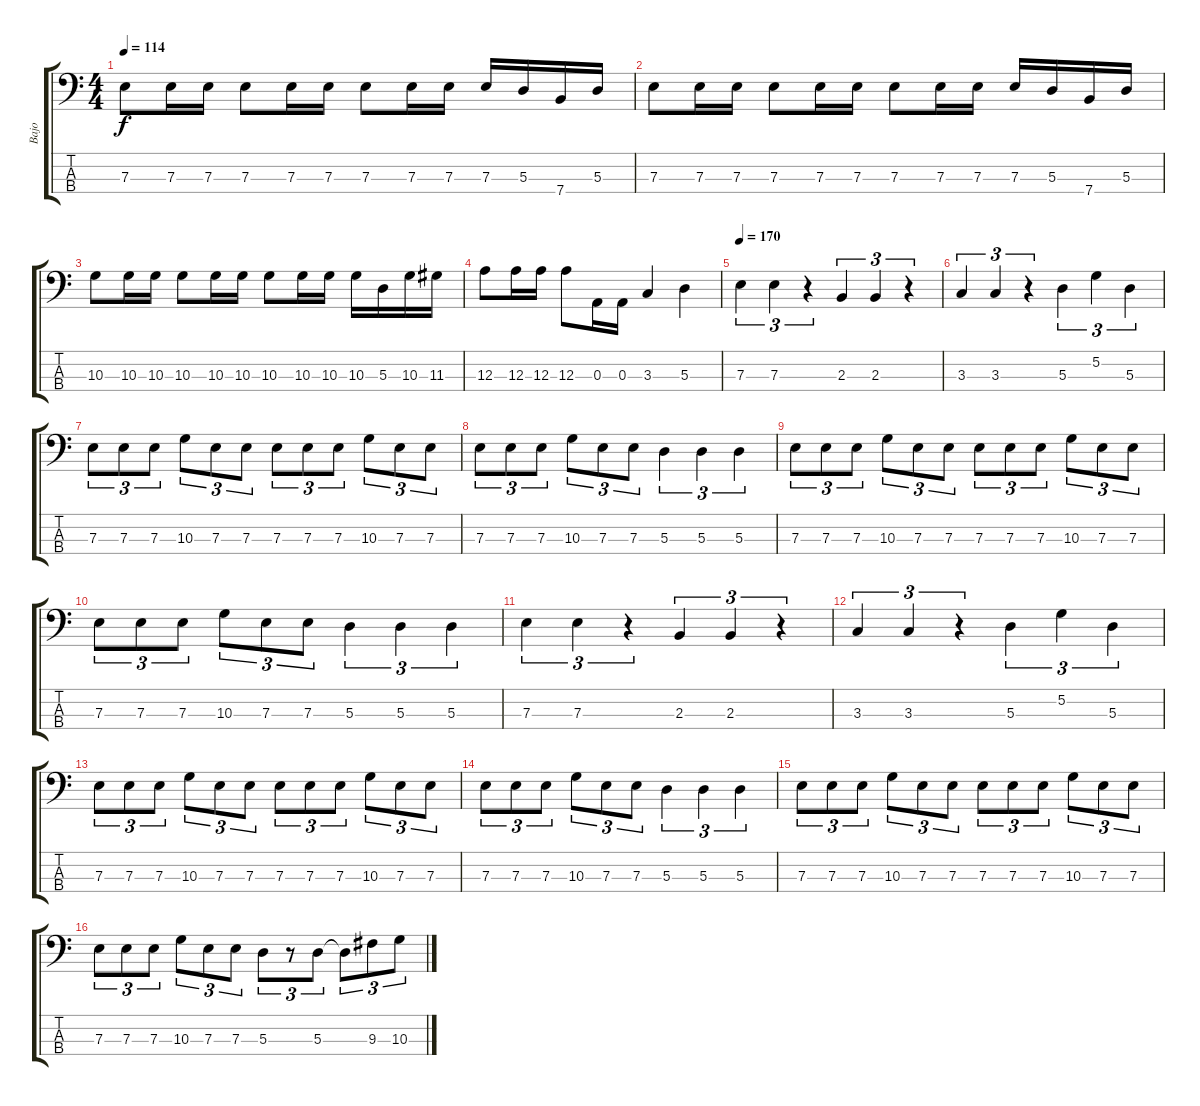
\track ("Bajo" "Bajo") {instrument electricbassfinger}
\staff {score tabs}
\tuning (G2 D2 A1 E1) {hide}
\ts (4 4)
\tempo 114
\clef f4
\ks c
7.3.8{dy f} 7.3.16 7.3.16 7.3.8 7.3.16 7.3.16 7.3.8 7.3.16 7.3.16 7.3.16 5.3.16 7.4.16 5.3.16 |
7.3.8 7.3.16 7.3.16 7.3.8 7.3.16 7.3.16 7.3.8 7.3.16 7.3.16 7.3.16 5.3.16 7.4.16 5.3.16 |
10.3.8 10.3.16 10.3.16 10.3.8 10.3.16 10.3.16 10.3.8 10.3.16 10.3.16 10.3.16 5.3.16 10.3.16 11.3.16 |
12.3.8 12.3.16 12.3.16 12.3.8 0.3.16 0.3.16 3.3.4 5.3.4 |
\tempo 170
7.3.4{tu (3 2)} 7.3.4{tu (3 2)} r.4{tu (3 2)} 2.3.4{tu (3 2)} 2.3.4{tu (3 2)} r.4{tu (3 2)} |
3.3.4{tu (3 2)} 3.3.4{tu (3 2)} r.4{tu (3 2)} 5.3.4{tu (3 2)} 5.2.4{tu (3 2)} 5.3.4{tu (3 2)} |
7.3.8{tu (3 2)} 7.3.8{tu (3 2)} 7.3.8{tu (3 2)} 10.3.8{tu (3 2)} 7.3.8{tu (3 2)} 7.3.8{tu (3 2)} 7.3.8{tu (3 2)} 7.3.8{tu (3 2)} 7.3.8{tu (3 2)} 10.3.8{tu (3 2)} 7.3.8{tu (3 2)} 7.3.8{tu (3 2)} |
7.3.8{tu (3 2)} 7.3.8{tu (3 2)} 7.3.8{tu (3 2)} 10.3.8{tu (3 2)} 7.3.8{tu (3 2)} 7.3.8{tu (3 2)} 5.3.4{tu (3 2)} 5.3.4{tu (3 2)} 5.3.4{tu (3 2)} |
7.3.8{tu (3 2)} 7.3.8{tu (3 2)} 7.3.8{tu (3 2)} 10.3.8{tu (3 2)} 7.3.8{tu (3 2)} 7.3.8{tu (3 2)} 7.3.8{tu (3 2)} 7.3.8{tu (3 2)} 7.3.8{tu (3 2)} 10.3.8{tu (3 2)} 7.3.8{tu (3 2)} 7.3.8{tu (3 2)} |
7.3.8{tu (3 2)} 7.3.8{tu (3 2)} 7.3.8{tu (3 2)} 10.3.8{tu (3 2)} 7.3.8{tu (3 2)} 7.3.8{tu (3 2)} 5.3.4{tu (3 2)} 5.3.4{tu (3 2)} 5.3.4{tu (3 2)} |
7.3.4{tu (3 2)} 7.3.4{tu (3 2)} r.4{tu (3 2)} 2.3.4{tu (3 2)} 2.3.4{tu (3 2)} r.4{tu (3 2)} |
3.3.4{tu (3 2)} 3.3.4{tu (3 2)} r.4{tu (3 2)} 5.3.4{tu (3 2)} 5.2.4{tu (3 2)} 5.3.4{tu (3 2)} |
7.3.8{tu (3 2)} 7.3.8{tu (3 2)} 7.3.8{tu (3 2)} 10.3.8{tu (3 2)} 7.3.8{tu (3 2)} 7.3.8{tu (3 2)} 7.3.8{tu (3 2)} 7.3.8{tu (3 2)} 7.3.8{tu (3 2)} 10.3.8{tu (3 2)} 7.3.8{tu (3 2)} 7.3.8{tu (3 2)} |
7.3.8{tu (3 2)} 7.3.8{tu (3 2)} 7.3.8{tu (3 2)} 10.3.8{tu (3 2)} 7.3.8{tu (3 2)} 7.3.8{tu (3 2)} 5.3.4{tu (3 2)} 5.3.4{tu (3 2)} 5.3.4{tu (3 2)} |
7.3.8{tu (3 2)} 7.3.8{tu (3 2)} 7.3.8{tu (3 2)} 10.3.8{tu (3 2)} 7.3.8{tu (3 2)} 7.3.8{tu (3 2)} 7.3.8{tu (3 2)} 7.3.8{tu (3 2)} 7.3.8{tu (3 2)} 10.3.8{tu (3 2)} 7.3.8{tu (3 2)} 7.3.8{tu (3 2)} |
7.3.8{tu (3 2)} 7.3.8{tu (3 2)} 7.3.8{tu (3 2)} 10.3.8{tu (3 2)} 7.3.8{tu (3 2)} 7.3.8{tu (3 2)} 5.3.8{tu (3 2)} r.8{tu (3 2)} 5.3.8{tu (3 2)} 5.3{t}.8{tu (3 2)} 9.3.8{tu (3 2)} 10.3.8{tu (3 2)}
